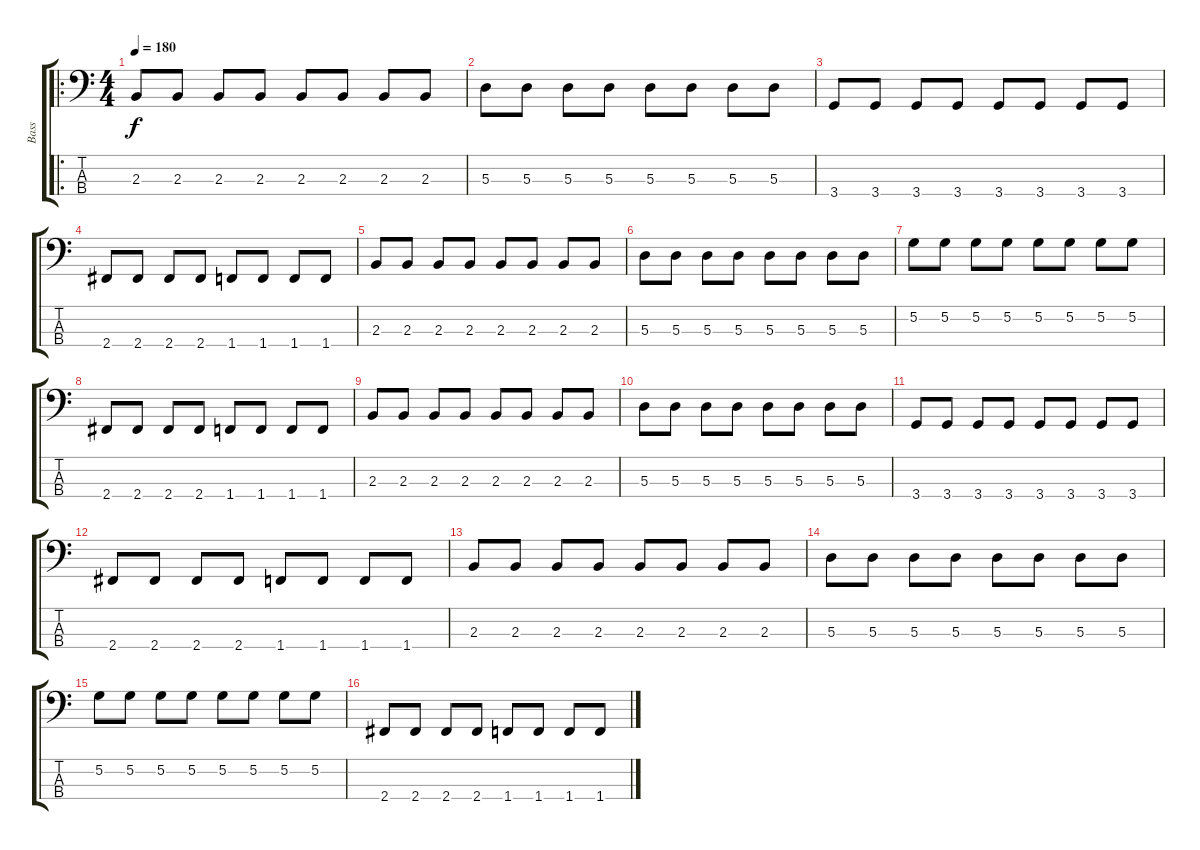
\track ("Bass" "Bass") {instrument electricbasspick}
\staff {score tabs}
\tuning (G2 D2 A1 E1) {hide}
\ro
\ts (4 4)
\tempo 180
\clef f4
\ks c
2.3.8{dy f} 2.3.8 2.3.8 2.3.8 2.3.8 2.3.8 2.3.8 2.3.8 |
5.3.8 5.3.8 5.3.8 5.3.8 5.3.8 5.3.8 5.3.8 5.3.8 |
3.4.8 3.4.8 3.4.8 3.4.8 3.4.8 3.4.8 3.4.8 3.4.8 |
2.4.8 2.4.8 2.4.8 2.4.8 1.4.8 1.4.8 1.4.8 1.4.8 |
2.3.8 2.3.8 2.3.8 2.3.8 2.3.8 2.3.8 2.3.8 2.3.8 |
5.3.8 5.3.8 5.3.8 5.3.8 5.3.8 5.3.8 5.3.8 5.3.8 |
5.2.8 5.2.8 5.2.8 5.2.8 5.2.8 5.2.8 5.2.8 5.2.8 |
2.4.8 2.4.8 2.4.8 2.4.8 1.4.8 1.4.8 1.4.8 1.4.8 |
2.3.8 2.3.8 2.3.8 2.3.8 2.3.8 2.3.8 2.3.8 2.3.8 |
5.3.8 5.3.8 5.3.8 5.3.8 5.3.8 5.3.8 5.3.8 5.3.8 |
3.4.8 3.4.8 3.4.8 3.4.8 3.4.8 3.4.8 3.4.8 3.4.8 |
2.4.8 2.4.8 2.4.8 2.4.8 1.4.8 1.4.8 1.4.8 1.4.8 |
2.3.8 2.3.8 2.3.8 2.3.8 2.3.8 2.3.8 2.3.8 2.3.8 |
5.3.8 5.3.8 5.3.8 5.3.8 5.3.8 5.3.8 5.3.8 5.3.8 |
5.2.8 5.2.8 5.2.8 5.2.8 5.2.8 5.2.8 5.2.8 5.2.8 |
2.4.8 2.4.8 2.4.8 2.4.8 1.4.8 1.4.8 1.4.8 1.4.8
